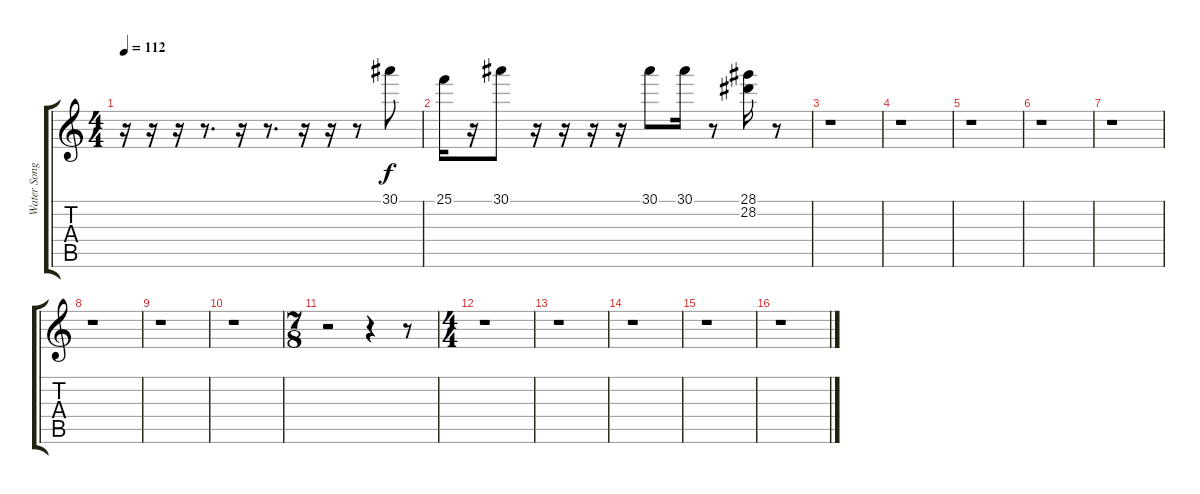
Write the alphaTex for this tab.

\track ("Water Song" "Water Song") {instrument glockenspiel}
\staff {score tabs}
\tuning (E4 B3 G3 D3 A2 E2) {hide}
\ts (4 4)
\tempo 112
\clef g2
\ks c
r.16{dy f instrument glockenspiel} r.16 r.16{balance 15} r.8{d} r.16{balance 14} r.8{d} r.16{balance 14} r.16{balance 13} r.8 30.1.8{balance 12} |
25.1.16{balance 12} r.16{balance 12} 30.1.8{balance 12} r.16 r.16{balance 11} r.16{balance 10} r.16 30.1.8{balance 10} 30.1.16{balance 10} r.8 (28.1 28.2).16{balance 9} r.8 |
r.1 |
r.1 |
r.1 |
r.1 |
r.1 |
r.1 |
r.1 |
r.1 |
\ts (7 8)
r.2 r.4 r.8 |
\ts (4 4)
r.1 |
r.1 |
r.1 |
r.1 |
r.1
